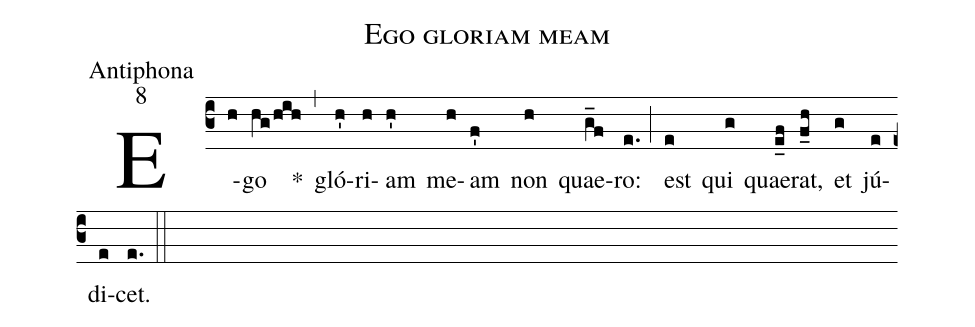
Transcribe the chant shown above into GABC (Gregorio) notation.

name:Ego gloriam meam;
office-part:Antiphona;
mode:8;
%%
(c3) E(h)go(hg/hih) *(,) gló(h')ri(h)am(h') me(h)am(f') non(h) quae(g_f)ro:(e.) (;) est(e) qui(g) quae(e_f)rat,(f_h) et(g) jú(e)di(e)cet.(e.) (::)
